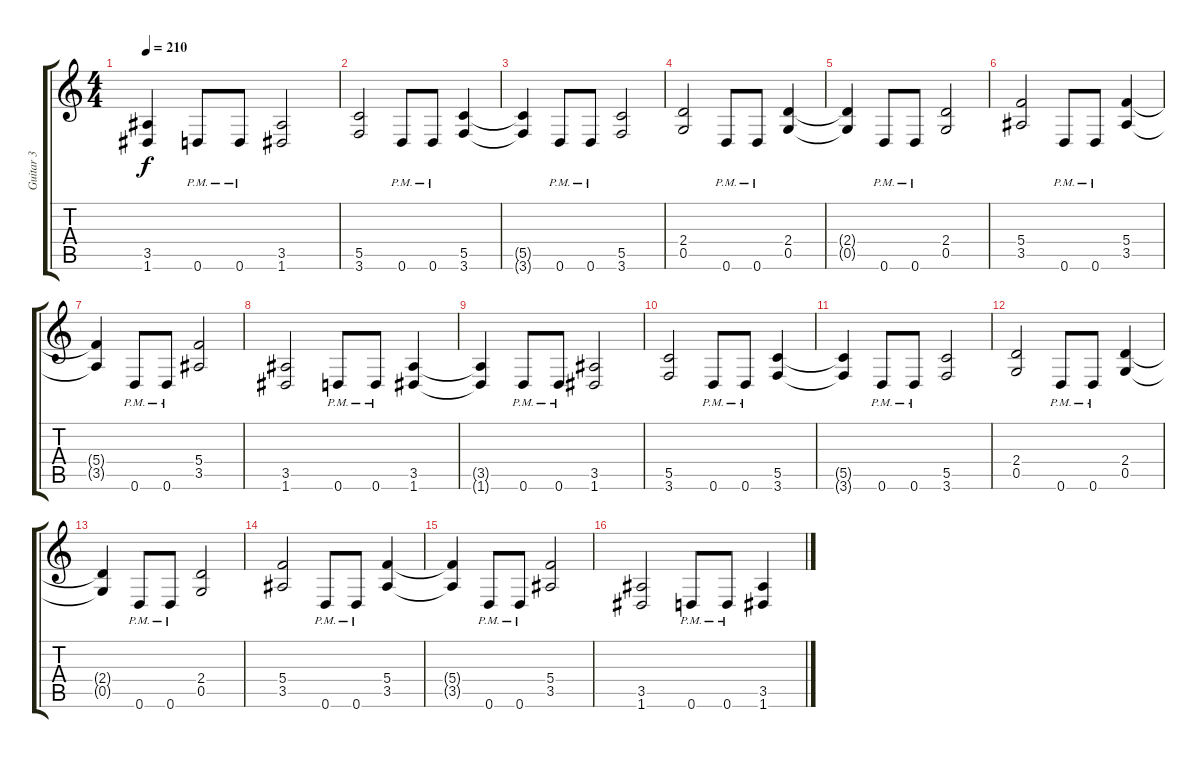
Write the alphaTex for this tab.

\track ("Guitar 3" "Guitar 3") {instrument distortionguitar}
\staff {score tabs}
\tuning (D4 A3 F3 C3 G2 D2) {hide}
\ts (4 4)
\tempo 210
\clef g2
\ks c
(3.5{t} 1.6{t}).4{dy f} 0.6{pm}.8 0.6{pm}.8 (3.5 1.6).2 |
(5.5 3.6).2 0.6{pm}.8 0.6{pm}.8 (5.5 3.6).4 |
(5.5{t} 3.6{t}).4 0.6{pm}.8 0.6{pm}.8 (5.5 3.6).2 |
(2.4 0.5).2 0.6{pm}.8 0.6{pm}.8 (2.4 0.5).4 |
(2.4{t} 0.5{t}).4 0.6{pm}.8 0.6{pm}.8 (2.4 0.5).2 |
(5.4 3.5).2 0.6{pm}.8 0.6{pm}.8 (5.4 3.5).4 |
(5.4{t} 3.5{t}).4 0.6{pm}.8 0.6{pm}.8 (5.4 3.5).2 |
(3.5 1.6).2 0.6{pm}.8 0.6{pm}.8 (3.5 1.6).4 |
(3.5{t} 1.6{t}).4 0.6{pm}.8 0.6{pm}.8 (3.5 1.6).2 |
(5.5 3.6).2 0.6{pm}.8 0.6{pm}.8 (5.5 3.6).4 |
(5.5{t} 3.6{t}).4 0.6{pm}.8 0.6{pm}.8 (5.5 3.6).2 |
(2.4 0.5).2 0.6{pm}.8 0.6{pm}.8 (2.4 0.5).4 |
(2.4{t} 0.5{t}).4 0.6{pm}.8 0.6{pm}.8 (2.4 0.5).2 |
(5.4 3.5).2 0.6{pm}.8 0.6{pm}.8 (5.4 3.5).4 |
(5.4{t} 3.5{t}).4 0.6{pm}.8 0.6{pm}.8 (5.4 3.5).2 |
(3.5 1.6).2 0.6{pm}.8 0.6{pm}.8 (3.5 1.6).4
